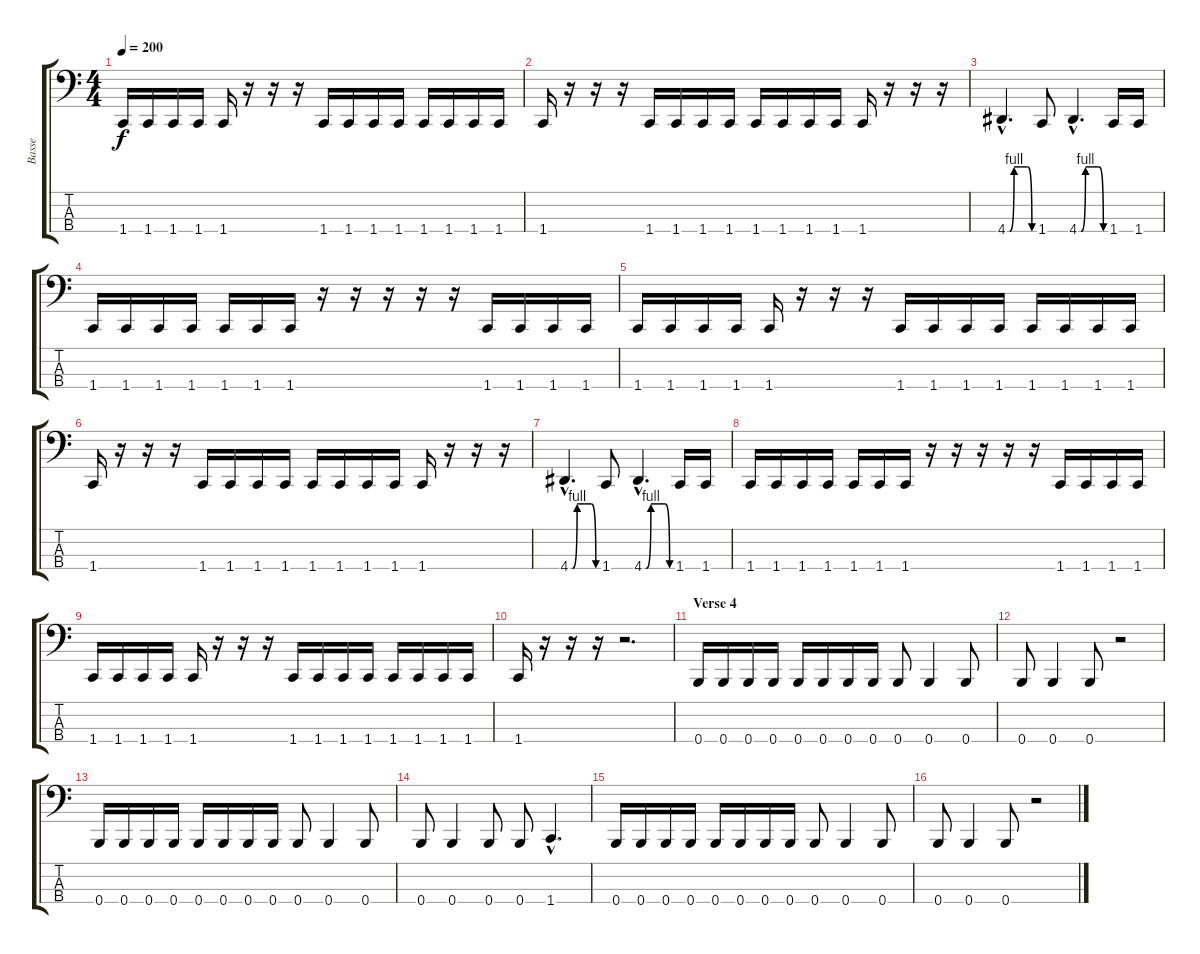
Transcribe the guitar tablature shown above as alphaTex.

\track ("Basse" "Basse") {instrument electricbasspick}
\staff {score tabs}
\tuning (E2 B1 Gb1 B0) {hide}
\ts (4 4)
\tempo 200
\clef f4
\ks c
1.4.16{dy f} 1.4.16 1.4.16 1.4.16 1.4.16 r.16 r.16 r.16 1.4.16 1.4.16 1.4.16 1.4.16 1.4.16 1.4.16 1.4.16 1.4.16 |
1.4.16 r.16 r.16 r.16 1.4.16 1.4.16 1.4.16 1.4.16 1.4.16 1.4.16 1.4.16 1.4.16 1.4.16 r.16 r.16 r.16 |
4.4{be (custom 0 0 5 0 15 4 30 4 45 4 55 0 60 0) hac}.4{d} 1.4.8 4.4{be (custom 0 0 5 0 15 4 30 4 45 4 55 0 60 0) hac}.4{d} 1.4.16 1.4.16 |
1.4.16 1.4.16 1.4.16 1.4.16 1.4.16 1.4.16 1.4.16 r.16 r.16 r.16 r.16 r.16 1.4.16 1.4.16 1.4.16 1.4.16 |
1.4.16 1.4.16 1.4.16 1.4.16 1.4.16 r.16 r.16 r.16 1.4.16 1.4.16 1.4.16 1.4.16 1.4.16 1.4.16 1.4.16 1.4.16 |
1.4.16 r.16 r.16 r.16 1.4.16 1.4.16 1.4.16 1.4.16 1.4.16 1.4.16 1.4.16 1.4.16 1.4.16 r.16 r.16 r.16 |
4.4{be (custom 0 0 5 0 15 4 30 4 45 4 55 0 60 0) hac}.4{d} 1.4.8 4.4{be (custom 0 0 5 0 15 4 30 4 45 4 55 0 60 0) hac}.4{d} 1.4.16 1.4.16 |
1.4.16 1.4.16 1.4.16 1.4.16 1.4.16 1.4.16 1.4.16 r.16 r.16 r.16 r.16 r.16 1.4.16 1.4.16 1.4.16 1.4.16 |
1.4.16 1.4.16 1.4.16 1.4.16 1.4.16 r.16 r.16 r.16 1.4.16 1.4.16 1.4.16 1.4.16 1.4.16 1.4.16 1.4.16 1.4.16 |
1.4.16 r.16 r.16 r.16 r.2{d} |
\section ("" "Verse 4")
0.4.16 0.4.16 0.4.16 0.4.16 0.4.16 0.4.16 0.4.16 0.4.16 0.4.8 0.4.4 0.4.8 |
0.4.8 0.4.4 0.4.8 r.2 |
0.4.16 0.4.16 0.4.16 0.4.16 0.4.16 0.4.16 0.4.16 0.4.16 0.4.8 0.4.4 0.4.8 |
0.4.8 0.4.4 0.4.8 0.4.8 1.4{hac}.4{d} |
0.4.16 0.4.16 0.4.16 0.4.16 0.4.16 0.4.16 0.4.16 0.4.16 0.4.8 0.4.4 0.4.8 |
0.4.8 0.4.4 0.4.8 r.2
